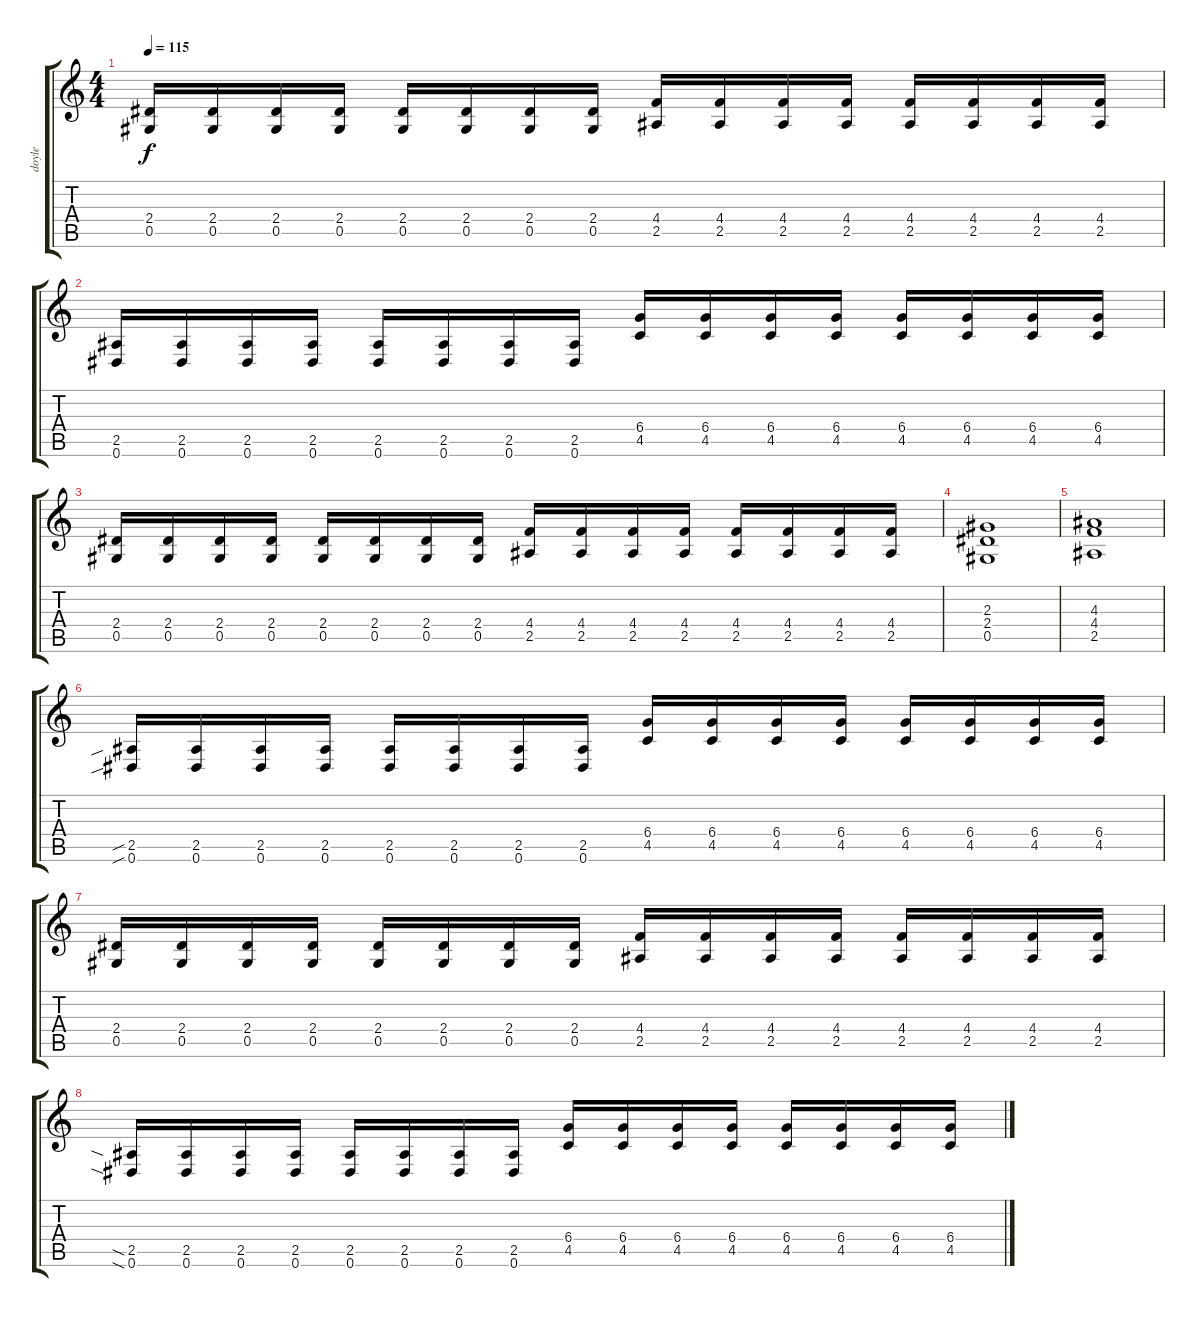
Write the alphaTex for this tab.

\track ("doyle" "doyle") {instrument distortionguitar}
\staff {score tabs}
\tuning (Eb4 Bb3 Gb3 Db3 Ab2 Eb2) {hide}
\ts (4 4)
\tempo 115
\clef g2
\ks c
(2.4 0.5).16{dy f} (2.4 0.5).16 (2.4 0.5).16 (2.4 0.5).16 (2.4 0.5).16 (2.4 0.5).16 (2.4 0.5).16 (2.4 0.5).16 (4.4 2.5).16 (4.4 2.5).16 (4.4 2.5).16 (4.4 2.5).16 (4.4 2.5).16 (4.4 2.5).16 (4.4 2.5).16 (4.4 2.5).16 |
(2.5 0.6).16 (2.5 0.6).16 (2.5 0.6).16 (2.5 0.6).16 (2.5 0.6).16 (2.5 0.6).16 (2.5 0.6).16 (2.5 0.6).16 (6.4 4.5).16 (6.4 4.5).16 (6.4 4.5).16 (6.4 4.5).16 (6.4 4.5).16 (6.4 4.5).16 (6.4 4.5).16 (6.4 4.5).16 |
(2.4 0.5).16 (2.4 0.5).16 (2.4 0.5).16 (2.4 0.5).16 (2.4 0.5).16 (2.4 0.5).16 (2.4 0.5).16 (2.4 0.5).16 (4.4 2.5).16 (4.4 2.5).16 (4.4 2.5).16 (4.4 2.5).16 (4.4 2.5).16 (4.4 2.5).16 (4.4 2.5).16 (4.4 2.5).16 |
(2.3 2.4 0.5).1 |
(4.3 4.4 2.5).1 |
(2.5{sib} 0.6{sib}).16 (2.5 0.6).16 (2.5 0.6).16 (2.5 0.6).16 (2.5 0.6).16 (2.5 0.6).16 (2.5 0.6).16 (2.5 0.6).16 (6.4 4.5).16 (6.4 4.5).16 (6.4 4.5).16 (6.4 4.5).16 (6.4 4.5).16 (6.4 4.5).16 (6.4 4.5).16 (6.4 4.5).16 |
(2.4 0.5).16 (2.4 0.5).16 (2.4 0.5).16 (2.4 0.5).16 (2.4 0.5).16 (2.4 0.5).16 (2.4 0.5).16 (2.4 0.5).16 (4.4 2.5).16 (4.4 2.5).16 (4.4 2.5).16 (4.4 2.5).16 (4.4 2.5).16 (4.4 2.5).16 (4.4 2.5).16 (4.4 2.5).16 |
(2.5{sia} 0.6{sia}).16 (2.5 0.6).16 (2.5 0.6).16 (2.5 0.6).16 (2.5 0.6).16 (2.5 0.6).16 (2.5 0.6).16 (2.5 0.6).16 (6.4 4.5).16 (6.4 4.5).16 (6.4 4.5).16 (6.4 4.5).16 (6.4 4.5).16 (6.4 4.5).16 (6.4 4.5).16 (6.4 4.5).16
